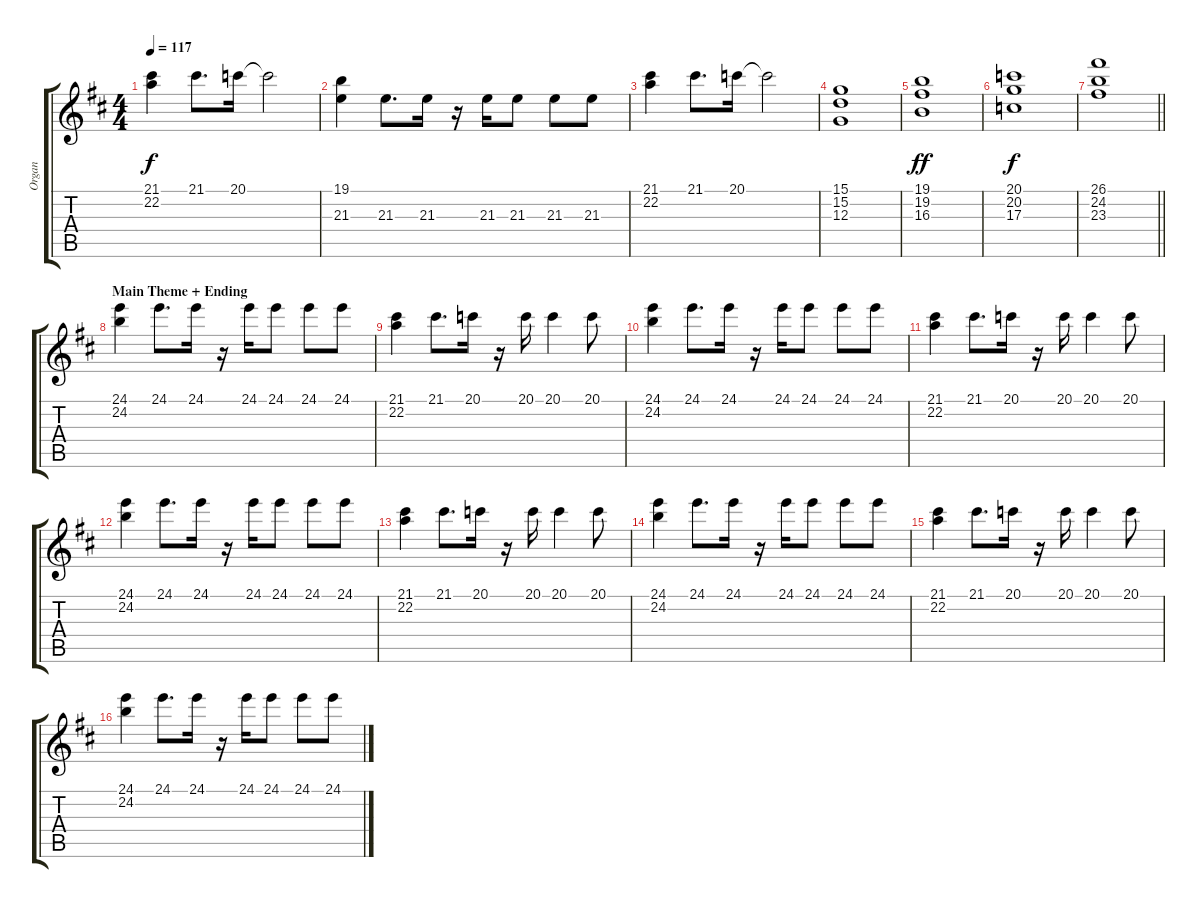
\track ("Organ" "Organ") {instrument rockorgan}
\staff {score tabs}
\tuning (E4 B3 G3 D3 A2 E2) {hide}
\ts (4 4)
\tempo 117
\clef g2
\ks d
(21.1 22.2).4{dy f} 21.1.8{d} 20.1.16 20.1{t}.2 |
(19.1 21.3).4 21.3.8{d} 21.3.16 r.16 21.3.16 21.3.8 21.3.8 21.3.8 |
(21.1 22.2).4 21.1.8{d} 20.1.16 20.1{t}.2 |
(15.1 15.2 12.3).1 |
(19.1 19.2 16.3).1{dy ff} |
(20.1 20.2 17.3).1{dy f} |
\barLineRight lightlight
(26.1 24.2 23.3).1 |
\section ("" "Main Theme + Ending")
(24.1 24.2).4 24.1.8{d} 24.1.16 r.16 24.1.16 24.1.8 24.1.8 24.1.8 |
(21.1 22.2).4 21.1.8{d} 20.1.16 r.16 20.1.16 20.1.4 20.1.8 |
(24.1 24.2).4 24.1.8{d} 24.1.16 r.16 24.1.16 24.1.8 24.1.8 24.1.8 |
(21.1 22.2).4 21.1.8{d} 20.1.16 r.16 20.1.16 20.1.4 20.1.8 |
(24.1 24.2).4 24.1.8{d} 24.1.16 r.16 24.1.16 24.1.8 24.1.8 24.1.8 |
(21.1 22.2).4 21.1.8{d} 20.1.16 r.16 20.1.16 20.1.4 20.1.8 |
(24.1 24.2).4 24.1.8{d} 24.1.16 r.16 24.1.16 24.1.8 24.1.8 24.1.8 |
(21.1 22.2).4 21.1.8{d} 20.1.16 r.16 20.1.16 20.1.4 20.1.8 |
(24.1 24.2).4 24.1.8{d} 24.1.16 r.16 24.1.16 24.1.8 24.1.8 24.1.8
